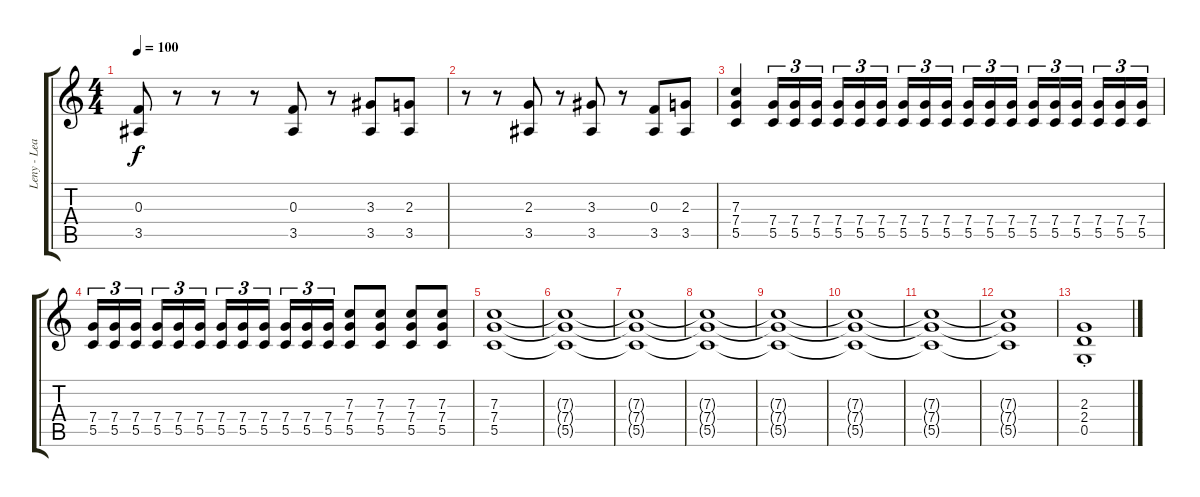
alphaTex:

\track ("Leny - Lead/Rhythm" "Leny - Lea") {instrument distortionguitar}
\staff {score tabs}
\tuning (D4 A3 F3 C3 G2 D2) {hide}
\ts (4 4)
\tempo 100
\clef g2
\ks c
(0.3 3.5).8{dy f} r.8 r.8 r.8 (0.3 3.5).8 r.8 (3.3 3.5).8 (2.3 3.5).8 |
r.8 r.8 (2.3 3.5).8 r.8 (3.3 3.5).8 r.8 (0.3 3.5).8 (2.3 3.5).8 |
(7.3 7.4 5.5).4 (7.4 5.5).16{tu (3 2)} (7.4 5.5).16{tu (3 2)} (7.4 5.5).16{tu (3 2)} (7.4 5.5).16{tu (3 2)} (7.4 5.5).16{tu (3 2)} (7.4 5.5).16{tu (3 2)} (7.4 5.5).16{tu (3 2)} (7.4 5.5).16{tu (3 2)} (7.4 5.5).16{tu (3 2)} (7.4 5.5).16{tu (3 2)} (7.4 5.5).16{tu (3 2)} (7.4 5.5).16{tu (3 2)} (7.4 5.5).16{tu (3 2)} (7.4 5.5).16{tu (3 2)} (7.4 5.5).16{tu (3 2)} (7.4 5.5).16{tu (3 2)} (7.4 5.5).16{tu (3 2)} (7.4 5.5).16{tu (3 2)} |
(7.4 5.5).16{tu (3 2)} (7.4 5.5).16{tu (3 2)} (7.4 5.5).16{tu (3 2)} (7.4 5.5).16{tu (3 2)} (7.4 5.5).16{tu (3 2)} (7.4 5.5).16{tu (3 2)} (7.4 5.5).16{tu (3 2)} (7.4 5.5).16{tu (3 2)} (7.4 5.5).16{tu (3 2)} (7.4 5.5).16{tu (3 2)} (7.4 5.5).16{tu (3 2)} (7.4 5.5).16{tu (3 2)} (7.3 7.4 5.5).8 (7.3 7.4 5.5).8 (7.3 7.4 5.5).8 (7.3 7.4 5.5).8 |
(7.3 7.4 5.5).1 |
(7.3{t} 7.4{t} 5.5{t}).1 |
(7.3{t} 7.4{t} 5.5{t}).1 |
(7.3{t} 7.4{t} 5.5{t}).1 |
(7.3{t} 7.4{t} 5.5{t}).1 |
(7.3{t} 7.4{t} 5.5{t}).1 |
(7.3{t} 7.4{t} 5.5{t}).1 |
(7.3{t} 7.4{t} 5.5{t}).1 |
(2.3{st} 2.4{st} 0.5{st}).1
